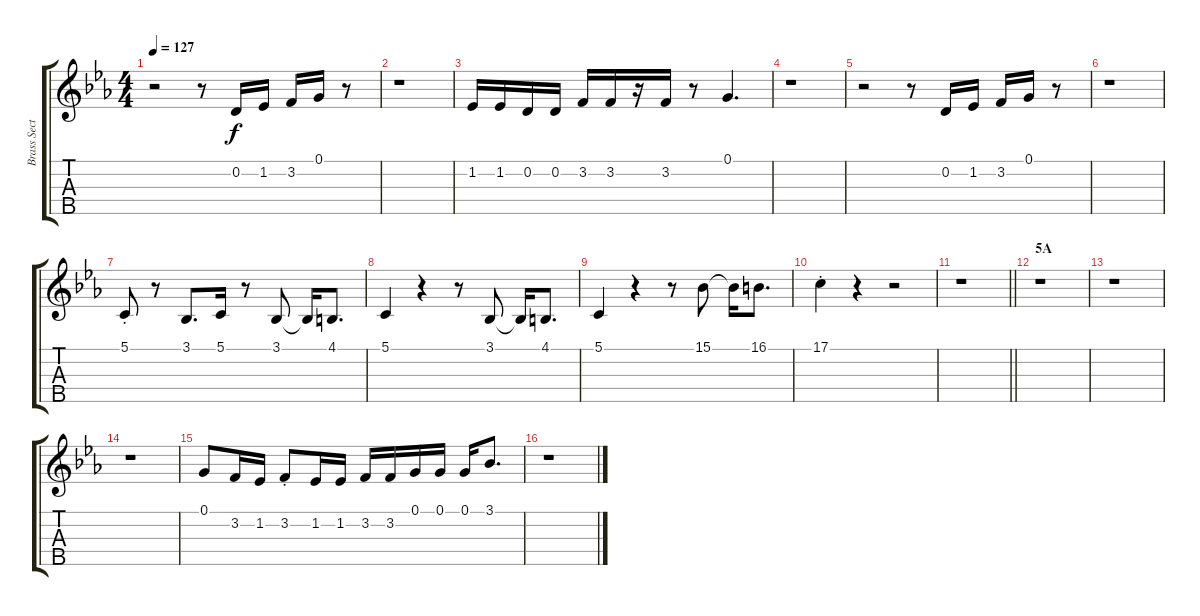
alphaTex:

\track ("Brass Section II" "Brass Sect") {instrument brasssection}
\staff {score tabs}
\tuning (G3 D3 A2 E2 B1) {hide}
\ts (4 4)
\tempo 127
\clef g2
\ks eb
r.2{dy f} r.8{ot 8vb} 0.2.16{ot 8vb} 1.2.16{ot 8vb} 3.2.16{ot 8vb} 0.1.16{ot 8vb} r.8{ot 8vb} |
r.1{ot 8vb} |
1.2.16{ot 8vb} 1.2.16{ot 8vb} 0.2.16{ot 8vb} 0.2.16{ot 8vb} 3.2.16{ot 8vb} 3.2.16{ot 8vb} r.16{ot 8vb} 3.2.16{ot 8vb} r.8{ot 8vb} 0.1.4{d ot 8vb} |
r.1 |
r.2 r.8{ot 8vb} 0.2.16{ot 8vb} 1.2.16{ot 8vb} 3.2.16{ot 8vb} 0.1.16{ot 8vb} r.8{ot 8vb} |
r.1 |
5.1{st}.8 r.8 3.1.8{d} 5.1.16 r.8 3.1.8 3.1{t}.16 4.1.8{d} |
5.1.4 r.4 r.8 3.1.8 3.1{t}.16 4.1.8{d} |
5.1.4 r.4 r.8 15.1.8 15.1{t}.16 16.1.8{d} |
17.1{st}.4 r.4 r.2 |
\barLineRight lightlight
r.1 |
\section ("" "5A")
r.1 |
r.1 |
r.1 |
0.1.8{ot 8vb} 3.2.16{ot 8vb} 1.2.16{ot 8vb} 3.2{st}.8{ot 8vb} 1.2.16{ot 8vb} 1.2.16{ot 8vb} 3.2.16{ot 8vb} 3.2.16{ot 8vb} 0.1.16{ot 8vb} 0.1.16{ot 8vb} 0.1.16{ot 8vb} 3.1.8{d ot 8vb} |
r.1
